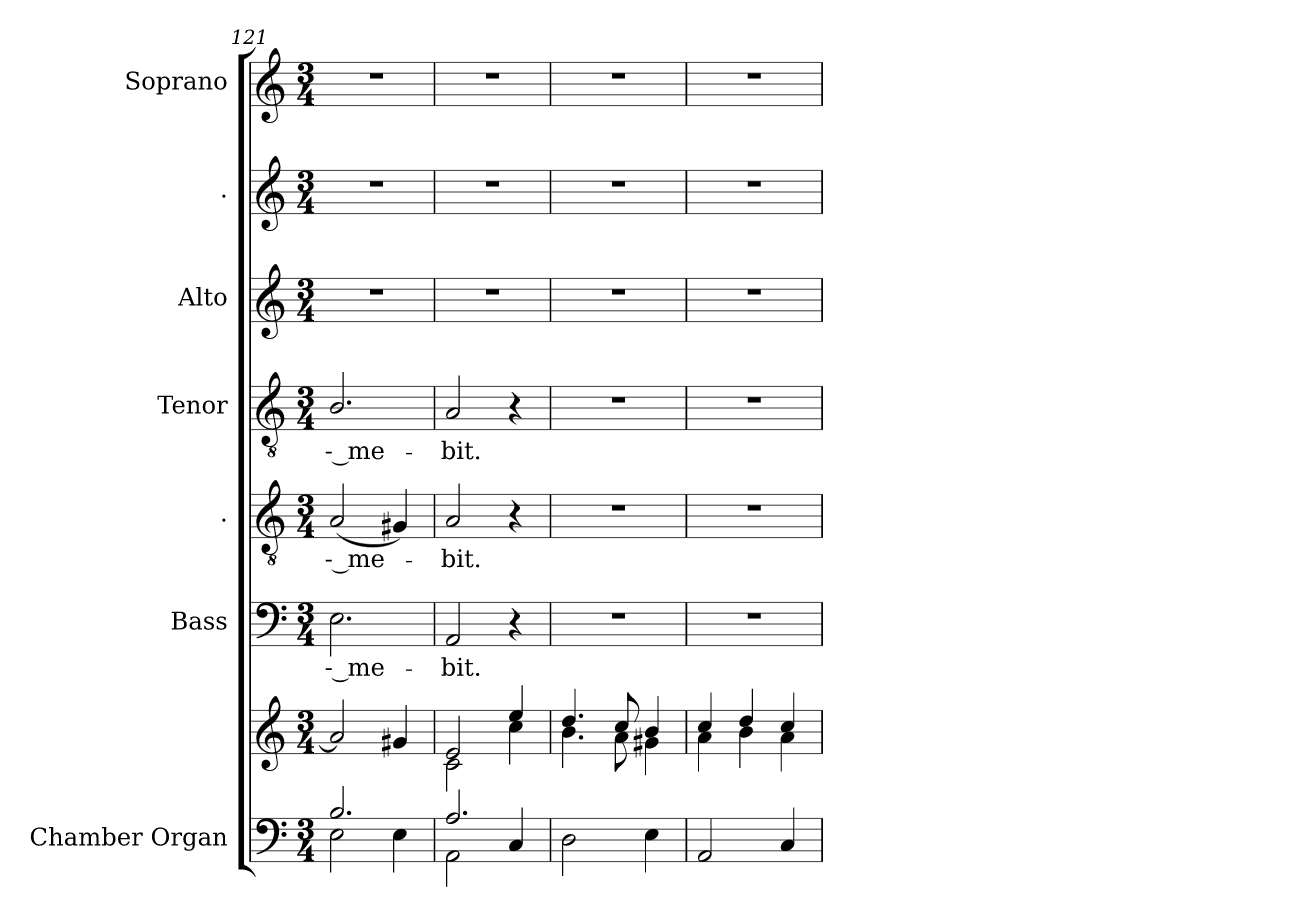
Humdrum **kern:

**kern	**kern	**kern	**text	**kern	**text	**kern	**text	**kern	**kern	**kern
*part7	*part7	*part6	*part6	*part5	*part5	*part4	*part4	*part3	*part2	*part1
*staff8	*staff7	*staff6	*staff6	*staff5	*staff5	*staff4	*staff4	*staff3	*staff2	*staff1
*I"Chamber  Organ	*	*I"Bass	*	*I".	*	*I"Tenor	*	*I"Alto	*I".	*I"Soprano
*I'Org.	*	*I'B.	*	*	*	*I'T.	*	*I'A.	*	*I'S.
!!LO:PB:g=z
*clefF4	*clefG2	*clefF4	*	*clefGv2	*	*clefGv2	*	*clefG2	*clefG2	*clefG2
*	*	*	*	*ITrd7c12	*	*ITrd7c12	*	*	*	*
*k[]	*k[]	*k[]	*	*k[]	*	*k[]	*	*k[]	*k[]	*k[]
*C:	*C:	*C:	*	*C:	*	*C:	*	*C:	*C:	*C:
*M3/4	*M3/4	*M3/4	*	*M3/4	*	*M3/4	*	*M3/4	*M3/4	*M3/4
=121	=121	=121	=121	=121	=121	=121	=121	=121	=121	=121
*^	*	*	*	*	*	*	*	*	*	*
!	!	!	!	!LO:LY:b:color=#000000	!	!	!	!	!	!	!
!	!	!	!	!	!	!LO:LY:b:color=#000000	!	!	!	!	!
!	!	!	!	!	!	!	!	!LO:LY:b:color=#000000	!LO:N:vis=1	!LO:N:vis=1	!LO:N:vis=1
2.Bi/	2Ei\	2ai/]	2.Ei\	-- me-	(2AAi/	-- me-	2.BBi/	-- me-	2.r	2.r	2.r
.	4Ei\	4g#Xi/	.	.	4GG#Xi/)	.	.	.	.	.	.
=122	=122	=122	=122	=122	=122	=122	=122	=122	=122	=122	=122
*	*	*^	*	*	*	*	*	*	*	*	*
!	!	!	!	!	!LO:LY:b:color=#000000	!	!	!	!	!	!	!
!	!	!	!	!	!	!	!LO:LY:b:color=#000000	!	!	!	!	!
!	!	!	!	!	!	!	!	!	!LO:LY:b:color=#000000	!LO:N:vis=1	!LO:N:vis=1	!LO:N:vis=1
2.Ai/	2AAi\	2ei/	2ci\	2AAi/	-bit.	2AAi/	-bit.	2AAi/	-bit.	2.r	2.r	2.r
.	4Ci/	4eei/	4cci\	4r	.	4r	.	4r	.	.	.	.
=123	=123	=123	=123	=123	=123	=123	=123	=123	=123	=123	=123	=123
!	!	!	!	!LO:N:vis=1	!	!LO:N:vis=1	!	!LO:N:vis=1	!	!LO:N:vis=1	!LO:N:vis=1	!LO:N:vis=1
*v	*v	*	*	*	*	*	*	*	*	*	*	*
2Di\	4.ddi/	4.bi\	2.r	.	2.r	.	2.r	.	2.r	2.r	2.r
.	8cci/	8ai\	.	.	.	.	.	.	.	.	.
4Ei\	4bi/	4g#Xi\	.	.	.	.	.	.	.	.	.
=124	=124	=124	=124	=124	=124	=124	=124	=124	=124	=124	=124
!	!	!	!LO:N:vis=1	!	!LO:N:vis=1	!	!LO:N:vis=1	!	!LO:N:vis=1	!LO:N:vis=1	!LO:N:vis=1
2AAi/	4cci/	4ai\	2.r	.	2.r	.	2.r	.	2.r	2.r	2.r
.	4ddi/	4bi\	.	.	.	.	.	.	.	.	.
4Ci/	4cci/	4ai\	.	.	.	.	.	.	.	.	.
*	*v	*v	*	*	*	*	*	*	*	*	*
=	=	=	=	=	=	=	=	=	=	=
*-	*-	*-	*-	*-	*-	*-	*-	*-	*-	*-
